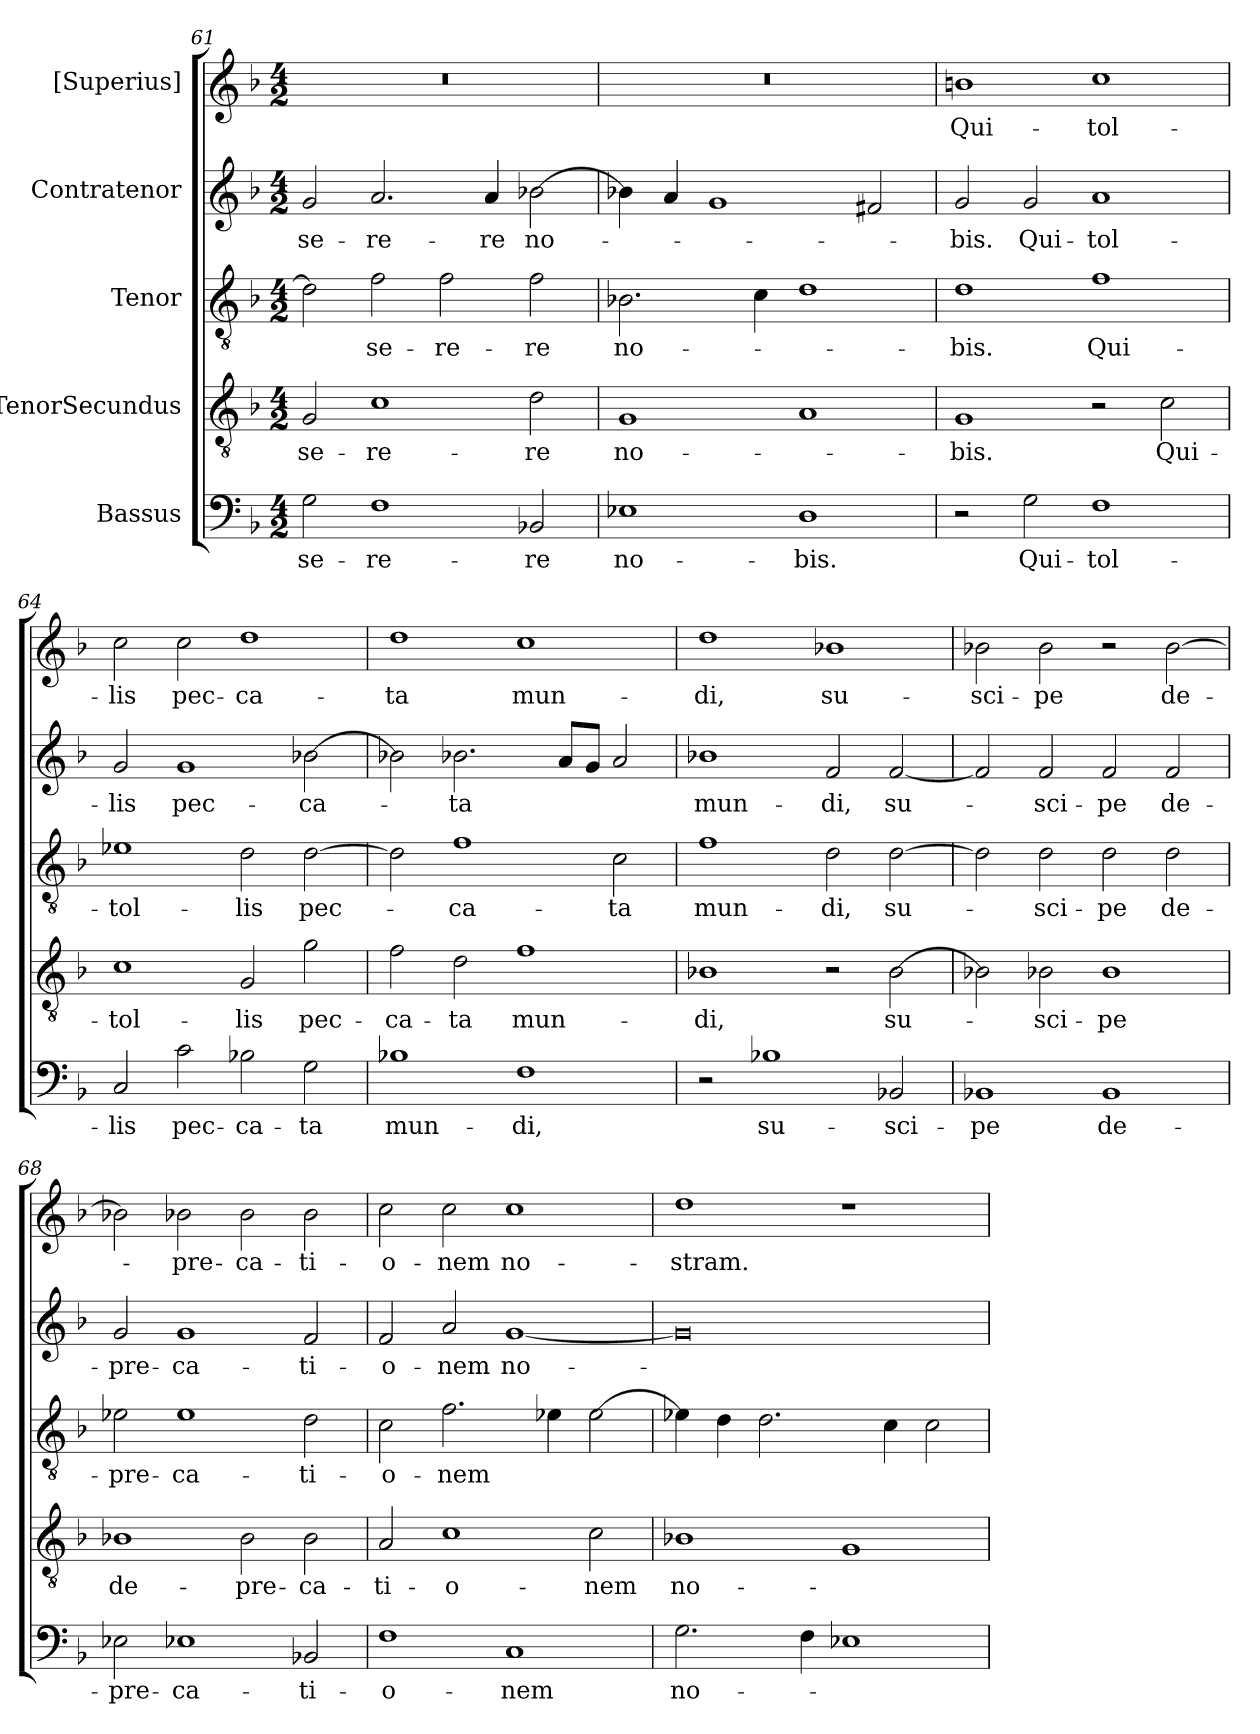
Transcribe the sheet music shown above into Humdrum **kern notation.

**kern	**text	**kern	**text	**kern	**text	**kern	**text	**kern	**text
*part5	*part5	*part4	*part4	*part3	*part3	*part2	*part2	*part1	*part1
*staff5	*staff5	*staff4	*staff4	*staff3	*staff3	*staff2	*staff2	*staff1	*staff1
*I"Bassus	*	*I"TenorSecundus	*	*I"Tenor	*	*I"Contratenor	*	*I"[Superius]	*
*clefF4	*	*clefGv2	*	*clefGv2	*	*clefG2	*	*clefG2	*
*k[b-]	*	*k[b-]	*	*k[b-]	*	*k[b-]	*	*k[b-]	*
*M4/2	*	*M4/2	*	*M4/2	*	*M4/2	*	*M4/2	*
=61	=61	=61	=61	=61	=61	=61	=61	=61	=61
2G\	-se-	2G/	-se-	2d\]	.	2g/	-se-	0r	.
1F\	-re-	1c\	-re-	2f\	-se-	2.a/	-re-	.	.
.	.	.	.	2f\	-re-	.	.	.	.
.	.	.	.	.	.	4a/	-re	.	.
2BB-X/	-re	2d\	-re	2f\	-re	[2b-X\	no-	.	.
=62	=62	=62	=62	=62	=62	=62	=62	=62	=62
1E-X\	no-	1G/	no-	2.B-X\	no-	4b-X\]	.	0r	.
.	.	.	.	.	.	4a/	.	.	.
.	.	.	.	.	.	1g/	.	.	.
.	.	.	.	4c\	.	.	.	.	.
1D\	-bis.	1A/	.	1d\	.	.	.	.	.
.	.	.	.	.	.	2f#X/	.	.	.
=63	=63	=63	=63	=63	=63	=63	=63	=63	=63
2r	.	1G/	-bis.	1d\	-bis.	2g/	-bis.	1b\	Qui-
2G\	Qui-	.	.	.	.	2g/	Qui-	.	.
1F\	tol-	2r	.	1f\	Qui-	1a/	tol-	1cc\	tol-
.	.	2c\	Qui-	.	.	.	.	.	.
=64	=64	=64	=64	=64	=64	=64	=64	=64	=64
2C/	-lis	1c\	tol-	1e-X\	tol-	2g/	-lis	2cc\	-lis
2c\	pec-	.	.	.	.	1g/	pec-	2cc\	pec-
2B-X\	-ca-	2G/	-lis	2d\	-lis	.	.	1dd\	-ca-
2G\	-ta	2g\	pec-	[2d\	pec-	[2b-X\	-ca-	.	.
=65	=65	=65	=65	=65	=65	=65	=65	=65	=65
1B-X\	mun-	2f\	-ca-	2d\]	.	2b-X\]	.	1dd\	-ta
.	.	2d\	-ta	1f\	-ca-	2.b-X\	-ta	.	.
1F\	-di,	1f\	mun-	.	.	.	.	1cc\	mun-
.	.	.	.	.	.	8a/L	.	.	.
.	.	.	.	.	.	8g/J	.	.	.
.	.	.	.	2c\	-ta	2a/	.	.	.
=66	=66	=66	=66	=66	=66	=66	=66	=66	=66
2r	.	1B-X\	-di,	1f\	mun-	1b-X\	mun-	1dd\	-di,
1B-X\	su-	.	.	.	.	.	.	.	.
.	.	2r	.	2d\	-di,	2f/	-di,	1b-X\	su-
2BB-X/	-sci-	[2B-\	su-	[2d\	su-	[2f/	su-	.	.
=67	=67	=67	=67	=67	=67	=67	=67	=67	=67
1BB-X/	-pe	2B-X\]	.	2d\]	.	2f/]	.	2b-X\	-sci-
.	.	2B-X\	-sci-	2d\	-sci-	2f/	-sci-	2b-\	-pe
1BB-/	de-	1B-\	-pe	2d\	-pe	2f/	-pe	2r	.
.	.	.	.	2d\	de-	2f/	de-	[2b-\	de-
=68	=68	=68	=68	=68	=68	=68	=68	=68	=68
2E-X\	-pre-	1B-X\	de-	2e-X\	-pre-	2g/	-pre-	2b-X\]	.
1E-X\	-ca-	.	.	1e-\	-ca-	1g/	-ca-	2b-X\	-pre-
.	.	2B-\	-pre-	.	.	.	.	2b-\	-ca-
2BB-X/	-ti-	2B-\	-ca-	2d\	-ti-	2f/	-ti-	2b-\	-ti-
=69	=69	=69	=69	=69	=69	=69	=69	=69	=69
1F\	-o-	2A/	-ti-	2c\	-o-	2f/	-o-	2cc\	-o-
.	.	1c\	-o-	2.f\	-nem	2a/	-nem	2cc\	-nem
1C/	-nem	.	.	.	.	[1g/	no-	1cc\	no-
.	.	.	.	4e-X\	.	.	.	.	.
.	.	2c\	-nem	[2e-\	.	.	.	.	.
=70	=70	=70	=70	=70	=70	=70	=70	=70	=70
2.G\	no-	1B-X\	no-	4e-X\]	.	0g/]	.	1dd\	-stram.
.	.	.	.	4d\	.	.	.	.	.
.	.	.	.	2.d\	.	.	.	.	.
4F\	.	.	.	.	.	.	.	.	.
1E-X\	.	1G/	.	.	.	.	.	1r	.
.	.	.	.	4c\	.	.	.	.	.
.	.	.	.	2c\	.	.	.	.	.
=	=	=	=	=	=	=	=	=	=
*-	*-	*-	*-	*-	*-	*-	*-	*-	*-
